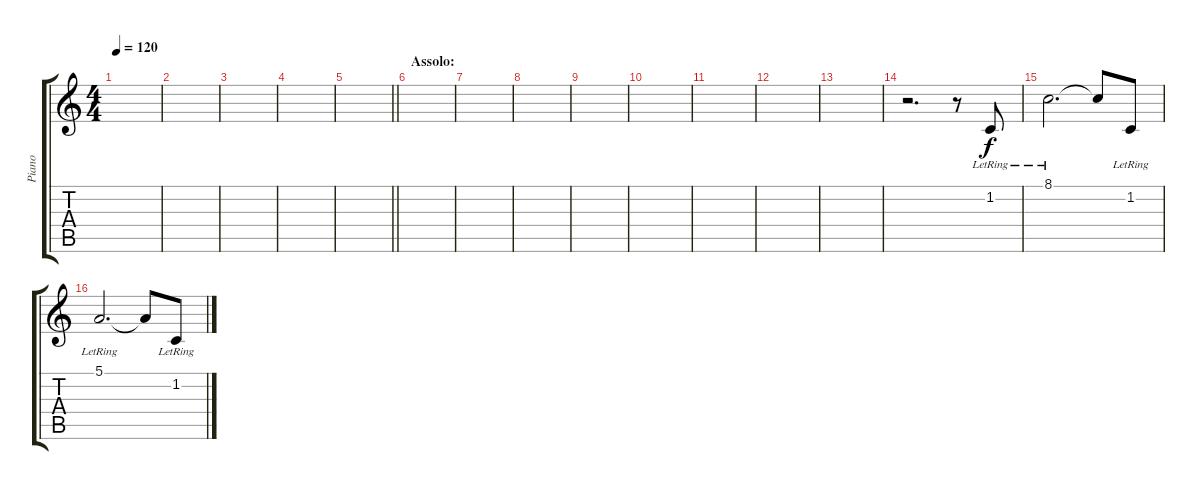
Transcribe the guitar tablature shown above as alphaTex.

\track ("Piano" "Piano") {instrument brightacousticpiano}
\staff {score tabs}
\tuning (E4 B3 G3 D3 A2 E2) {hide}
\ts (4 4)
\tempo 120
\clef g2
\ks c
|
|
|
|
\barLineRight lightlight
|
\section ("" "Assolo:")
|
|
|
|
|
|
|
|
r.2{d} r.8 1.2{lr}.8 |
8.1{lr}.2{d} 8.1{t}.8 1.2{lr}.8 |
5.1{lr}.2{d} 5.1{t}.8 1.2{lr}.8
